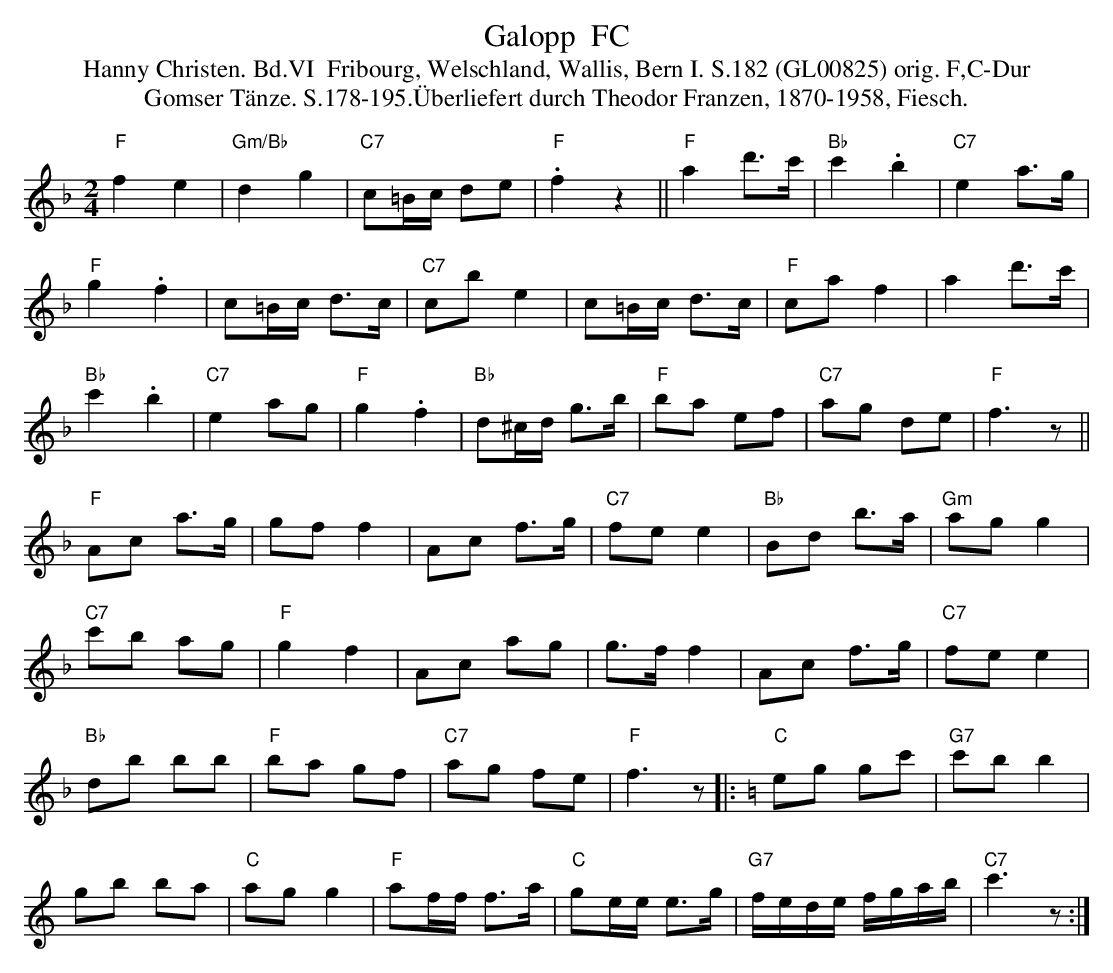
X:1
T:Galopp  FC
T:Hanny Christen. Bd.VI  Fribourg, Welschland, Wallis, Bern I. S.182 (GL00825) orig. F,C-Dur
T:Gomser T\"anze. S.178-195.\"Uberliefert durch Theodor Franzen, 1870-1958, Fiesch.
M:2/4
L:1/8
K:F %%MIDI gchordon
"F"f2e2 | "Gm/Bb"d2g2 | "C7"c=B/c/ de | "F".f2z2 || "F"a2 d'>c' | "Bb"c'2.b2 | "C7"e2a>g |
"F"g2.f2 | c=B/c/ d>c | "C7"cbe2 | c=B/c/ d>c | "F"caf2 | a2 d'>c' |
"Bb"c'2 .b2 | "C7"e2ag | "F"g2.f2 | "Bb"d^c/d/ g>b | "F"ba ef | "C7"ag de | "F"f3z ||
"F"Ac a>g | gff2 | Ac f>g | "C7"fee2 | "Bb"Bd b>a | "Gm"agg2 |
"C7"c'b ag | "F"g2f2 | Ac ag | g>ff2 | Ac f>g | "C7"fee2 |
"Bb"db bb | "F"ba gf | "C7"ag fe | "F"f3z |: [K:C] "C"eg gc' | "G7"c'bb2 |
gb ba | "C"agg2 | "F"af/f/ f>a | "C"ge/e/ e>g | "G7"f/e/d/e/ f/g/a/b/ |  "C7"c'3 z :|
